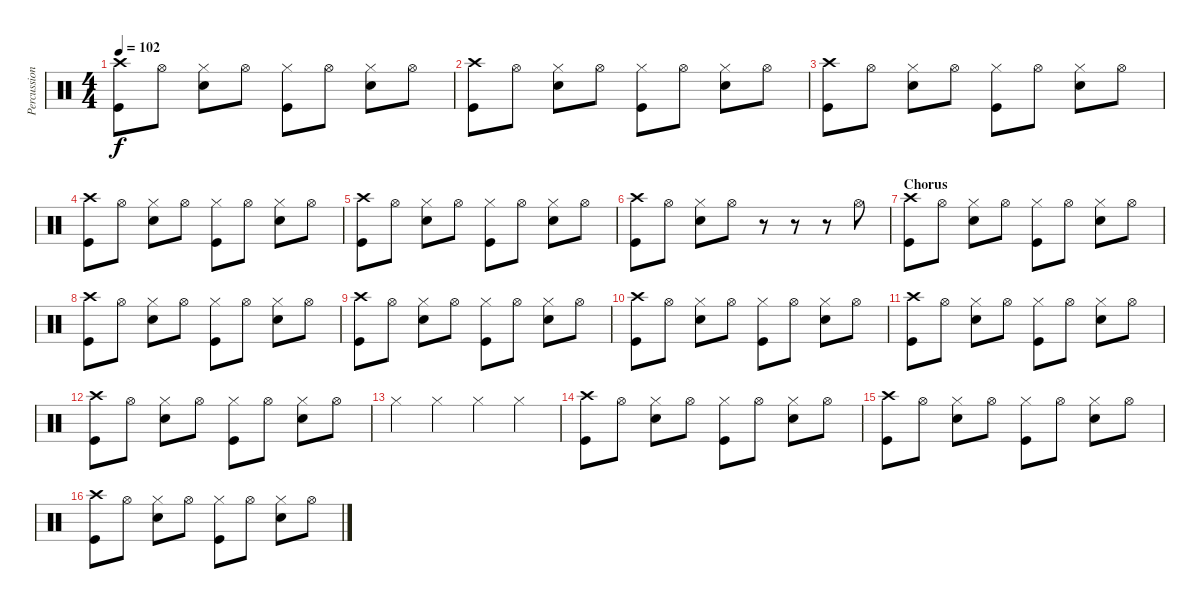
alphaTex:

\track ("Percussion" "Percussion") {instrument percussion}
\staff {score}
\articulation defaults
\ts (4 4)
\tempo 102
\clef neutral
\ks c
("Crash high (hit)" "Kick (hit)").8{dy f} "Hi-Hat (open)".8 ("Hi-Hat (closed)" "Snare (hit) 2").8 "Hi-Hat (open)".8 ("Hi-Hat (closed)" "Kick (hit)").8 "Hi-Hat (open)".8 ("Hi-Hat (closed)" "Snare (hit) 2").8 "Hi-Hat (open)".8 |
("Crash high (hit)" "Kick (hit)").8 "Hi-Hat (open)".8 ("Hi-Hat (closed)" "Snare (hit) 2").8 "Hi-Hat (open)".8 ("Hi-Hat (closed)" "Kick (hit)").8 "Hi-Hat (open)".8 ("Hi-Hat (closed)" "Snare (hit) 2").8 "Hi-Hat (open)".8 |
("Crash high (hit)" "Kick (hit)").8 "Hi-Hat (open)".8 ("Hi-Hat (closed)" "Snare (hit) 2").8 "Hi-Hat (open)".8 ("Hi-Hat (closed)" "Kick (hit)").8 "Hi-Hat (open)".8 ("Hi-Hat (closed)" "Snare (hit) 2").8 "Hi-Hat (open)".8 |
("Crash high (hit)" "Kick (hit)").8 "Hi-Hat (open)".8 ("Hi-Hat (closed)" "Snare (hit) 2").8 "Hi-Hat (open)".8 ("Hi-Hat (closed)" "Kick (hit)").8 "Hi-Hat (open)".8 ("Hi-Hat (closed)" "Snare (hit) 2").8 "Hi-Hat (open)".8 |
("Crash high (hit)" "Kick (hit)").8 "Hi-Hat (open)".8 ("Hi-Hat (closed)" "Snare (hit) 2").8 "Hi-Hat (open)".8 ("Hi-Hat (closed)" "Kick (hit)").8 "Hi-Hat (open)".8 ("Hi-Hat (closed)" "Snare (hit) 2").8 "Hi-Hat (open)".8 |
("Crash high (hit)" "Kick (hit)").8 "Hi-Hat (open)".8 ("Hi-Hat (closed)" "Snare (hit) 2").8 "Hi-Hat (open)".8 r.8 r.8 r.8 "Hi-Hat (open)".8 |
\section ("" "Chorus")
("Crash high (hit)" "Kick (hit)").8 "Hi-Hat (open)".8 ("Hi-Hat (closed)" "Snare (hit) 2").8 "Hi-Hat (open)".8 ("Hi-Hat (closed)" "Kick (hit)").8 "Hi-Hat (open)".8 ("Hi-Hat (closed)" "Snare (hit) 2").8 "Hi-Hat (open)".8 |
("Crash high (hit)" "Kick (hit)").8 "Hi-Hat (open)".8 ("Hi-Hat (closed)" "Snare (hit) 2").8 "Hi-Hat (open)".8 ("Hi-Hat (closed)" "Kick (hit)").8 "Hi-Hat (open)".8 ("Hi-Hat (closed)" "Snare (hit) 2").8 "Hi-Hat (open)".8 |
("Crash high (hit)" "Kick (hit)").8 "Hi-Hat (open)".8 ("Hi-Hat (closed)" "Snare (hit) 2").8 "Hi-Hat (open)".8 ("Hi-Hat (closed)" "Kick (hit)").8 "Hi-Hat (open)".8 ("Hi-Hat (closed)" "Snare (hit) 2").8 "Hi-Hat (open)".8 |
("Crash high (hit)" "Kick (hit)").8 "Hi-Hat (open)".8 ("Hi-Hat (closed)" "Snare (hit) 2").8 "Hi-Hat (open)".8 ("Hi-Hat (closed)" "Kick (hit)").8 "Hi-Hat (open)".8 ("Hi-Hat (closed)" "Snare (hit) 2").8 "Hi-Hat (open)".8 |
("Crash high (hit)" "Kick (hit)").8 "Hi-Hat (open)".8 ("Hi-Hat (closed)" "Snare (hit) 2").8 "Hi-Hat (open)".8 ("Hi-Hat (closed)" "Kick (hit)").8 "Hi-Hat (open)".8 ("Hi-Hat (closed)" "Snare (hit) 2").8 "Hi-Hat (open)".8 |
("Crash high (hit)" "Kick (hit)").8 "Hi-Hat (open)".8 ("Hi-Hat (closed)" "Snare (hit) 2").8 "Hi-Hat (open)".8 ("Hi-Hat (closed)" "Kick (hit)").8 "Hi-Hat (open)".8 ("Hi-Hat (closed)" "Snare (hit) 2").8 "Hi-Hat (open)".8 |
"Hi-Hat (closed)".4 "Hi-Hat (closed)".4 "Hi-Hat (closed)".4 "Hi-Hat (closed)".4 |
("Crash high (hit)" "Kick (hit)").8 "Hi-Hat (open)".8 ("Hi-Hat (closed)" "Snare (hit) 2").8 "Hi-Hat (open)".8 ("Hi-Hat (closed)" "Kick (hit)").8 "Hi-Hat (open)".8 ("Hi-Hat (closed)" "Snare (hit) 2").8 "Hi-Hat (open)".8 |
("Crash high (hit)" "Kick (hit)").8 "Hi-Hat (open)".8 ("Hi-Hat (closed)" "Snare (hit) 2").8 "Hi-Hat (open)".8 ("Hi-Hat (closed)" "Kick (hit)").8 "Hi-Hat (open)".8 ("Hi-Hat (closed)" "Snare (hit) 2").8 "Hi-Hat (open)".8 |
("Crash high (hit)" "Kick (hit)").8 "Hi-Hat (open)".8 ("Hi-Hat (closed)" "Snare (hit) 2").8 "Hi-Hat (open)".8 ("Hi-Hat (closed)" "Kick (hit)").8 "Hi-Hat (open)".8 ("Hi-Hat (closed)" "Snare (hit) 2").8 "Hi-Hat (open)".8
